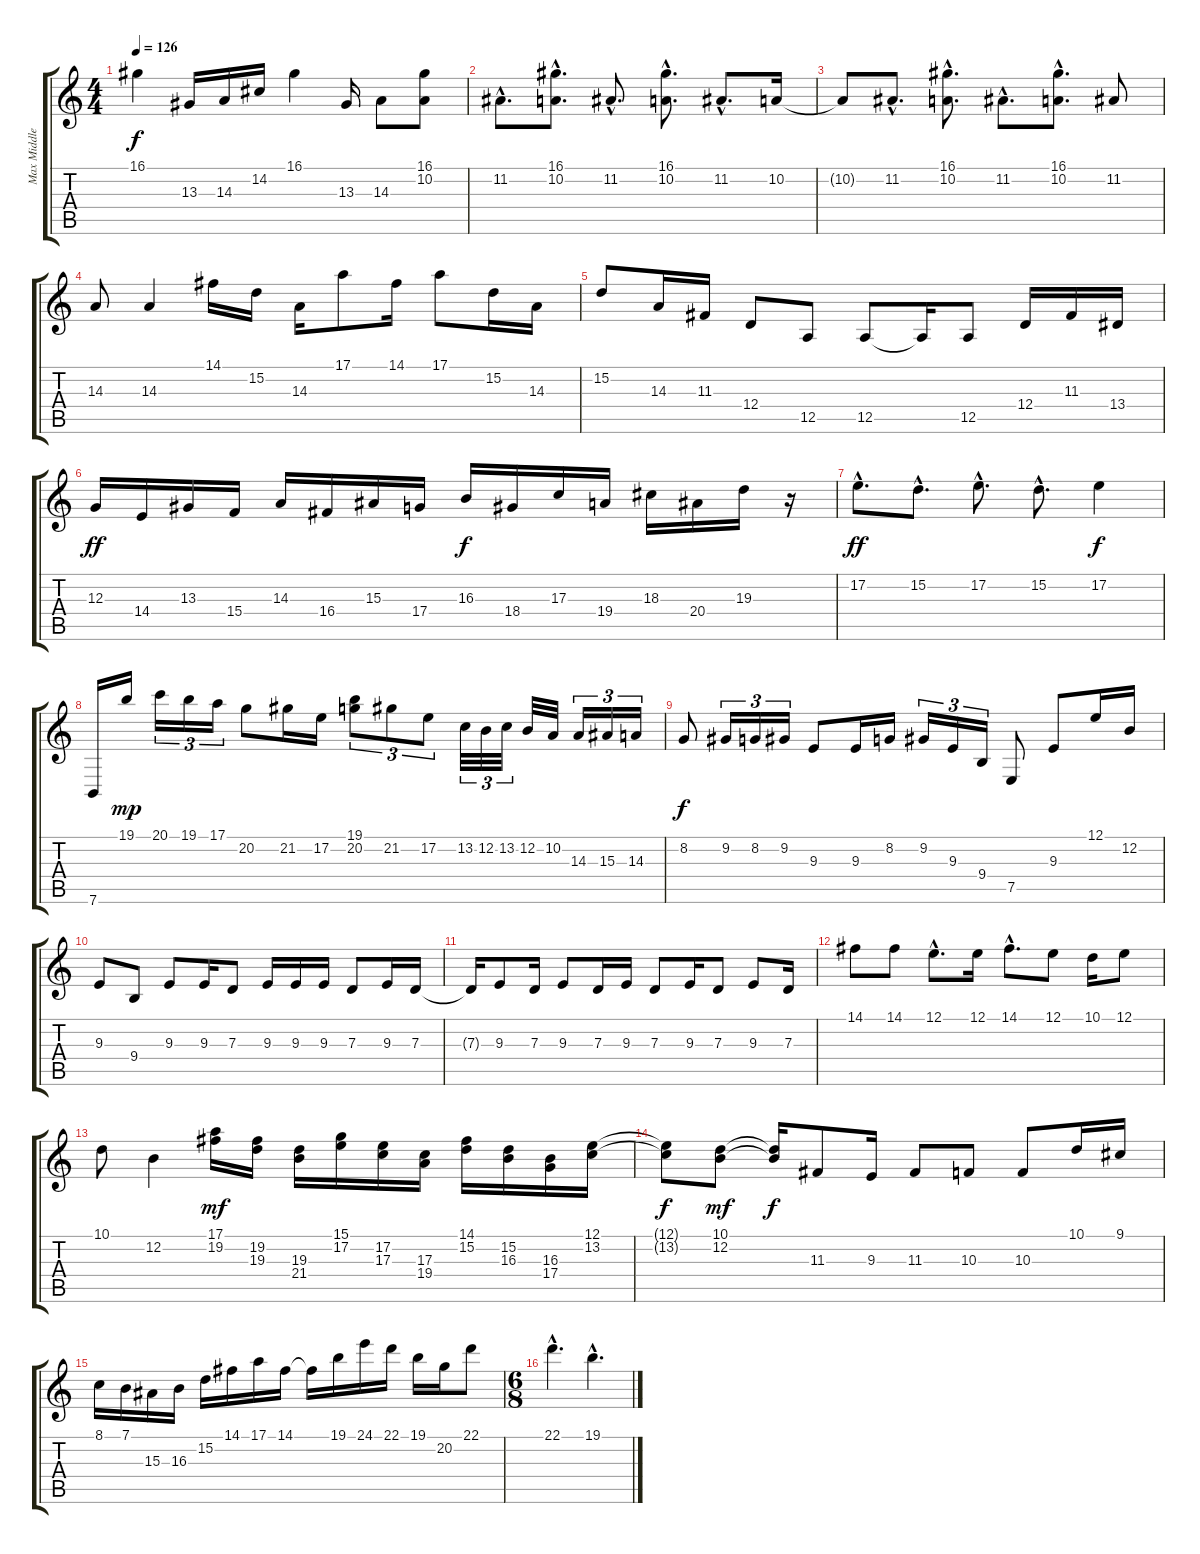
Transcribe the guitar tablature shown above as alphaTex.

\track ("Max Middleton" "Max Middle") {instrument lead8bassandlead}
\staff {score tabs}
\tuning (E4 B3 G3 D3 A2 E2) {hide}
\ts (4 4)
\tempo 126
\clef g2
\ks c
16.1.4{dy f} 13.3.16 14.3.16 14.2.16 16.1.4 13.3.16 14.3.8 (16.1 10.2).8 |
11.2{hac}.8{d} (16.1{hac} 10.2{hac}).8{d} 11.2{hac}.8{d} (16.1{hac} 10.2{hac}).8{d} 11.2{hac}.8{d} 10.2.16 |
10.2{t}.8 11.2{hac}.8{d} (16.1{hac} 10.2{hac}).8{d} 11.2{hac}.8{d} (16.1{hac} 10.2{hac}).8{d} 11.2.8 |
14.3.8 14.3.4 14.1.16 15.2.16 14.3.16 17.1.8 14.1.16 17.1.8 15.2.16 14.3.16 |
15.2.8 14.3.16 11.3.16 12.4.8 12.5.8 12.5.8 12.5{t}.16 12.5.8 12.4.16 11.3.16 13.4.16 |
12.3.16{dy ff} 14.4.16 13.3.16 15.4.16 14.3.16 16.4.16 15.3.16 17.4.16 16.3.16{dy f} 18.4.16 17.3.16 19.4.16 18.3.16 20.4.16 19.3.16 r.16 |
17.2{hac}.8{d dy ff} 15.2{hac}.8{d} 17.2{hac}.8{d} 15.2{hac}.8{d} 17.2.4{dy f} |
7.6.16 19.1.16{dy mp} 20.1.16{tu (3 2)} 19.1.16{tu (3 2)} 17.1.16{tu (3 2)} 20.2.8 21.2.16 17.2.16 (19.1 20.2).8{tu (3 2)} 21.2.8{tu (3 2)} 17.2.8{tu (3 2)} 13.2.32{tu (3 2)} 12.2.32{tu (3 2)} 13.2.32{tu (3 2)} 12.2.32 10.2.32 14.3.16{tu (3 2)} 15.3.16{tu (3 2)} 14.3.16{tu (3 2)} |
8.2.8{dy f} 9.2.16{tu (3 2)} 8.2.16{tu (3 2)} 9.2.16{tu (3 2)} 9.3.8 9.3.16 8.2.16 9.2.16{tu (3 2)} 9.3.16{tu (3 2)} 9.4.16{tu (3 2)} 7.5.8 9.3.8 12.1.16 12.2.16 |
9.3.8 9.4.8 9.3.8 9.3.16 7.3.8 9.3.16 9.3.16 9.3.16 7.3.8 9.3.16 7.3.16 |
7.3{t}.16 9.3.8 7.3.16 9.3.8 7.3.16 9.3.16 7.3.8 9.3.16 7.3.8 9.3.8 7.3.16 |
14.1.8 14.1.8 12.1{hac}.8{d} 12.1.16 14.1{hac}.8{d} 12.1.8 10.1.16 12.1.8 |
10.1.8 12.2.4 (17.1 19.2).16{dy mf} (19.2 19.3).16 (19.3 21.4).16 (15.1 17.2).16 (17.2 17.3).16 (17.3 19.4).16 (14.1 15.2).16 (15.2 16.3).16 (16.3 17.4).16 (12.1 13.2).16 |
(12.1{t} 13.2{t}).8{dy f} (10.1 12.2).8{dy mf} (10.1{t} 12.2{t}).16{dy f} 11.3.8 9.3.16 11.3.8 10.3.8 10.3.8 10.1.16 9.1.16 |
8.1.16 7.1.16 15.3.16 16.3.16 15.2.16 14.1.16 17.1.16 14.1.16 14.1{t}.16 19.1.16 24.1.16 22.1.16 19.1.16 20.2.16 22.1.8 |
\ts (6 8)
22.1{hac}.4{d} 19.1{hac}.4{d}
